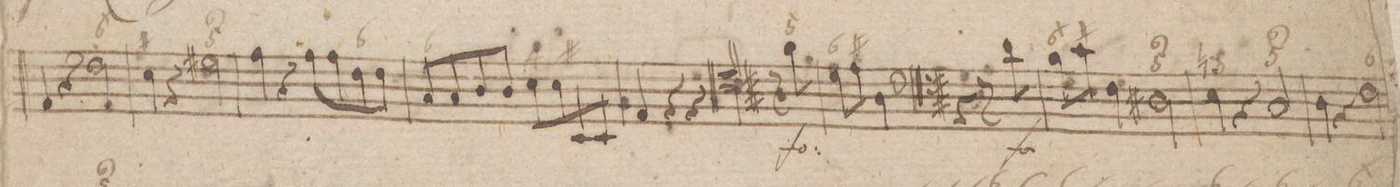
**kern	**fb	**dynam
*I"Organo	*	*
*clefF4	*	*
*k[f#c#]	*	*
*met(c)	*	*
*M4/4	*	*
4AA/	.	.
4r	.	.
*2\right	*	*
2F#\	6|	.
=10	=10	=10
4E\	#	.
4r	.	.
2G#X\	6 5	.
=11	=11	=11
4A\	.	.
4r	.	.
8A\L	.	.
8A\	.	.
8F#\	6	.
8F#\J	.	.
=12	=12	=12
8C#/L	6	.
8C#/	.	.
8D/	.	.
8D/J	.	.
8E\L	4	.
8E\	.	.
8EE/	#	.
8EE/J	.	.
=13	=13	=13
4AA/	.	.
4r	.	.
4r	.	.
*clefC4	*	*
*k[f#c#]	*	*
8r	.	.
8f#\	5	f
=14	=14	=14
8d\L	6	.
8e\J	#	.
4A\	.	.
*clefF4	*	*
4r	.	.
8r	.	.
8d\	.	f
=15	=15	=15
8B\L	6|	.
8c#\J	#	.
4F#\	.	.
2D#X\	6 5	.
=16	=16	=16
4E\	3n	.
4r	.	.
2C#/	6 5	.
=17	=17	=17
4D\	.	.
4r	.	.
2F#\	6	.
=18	=18	=18
*-	*-	*-
